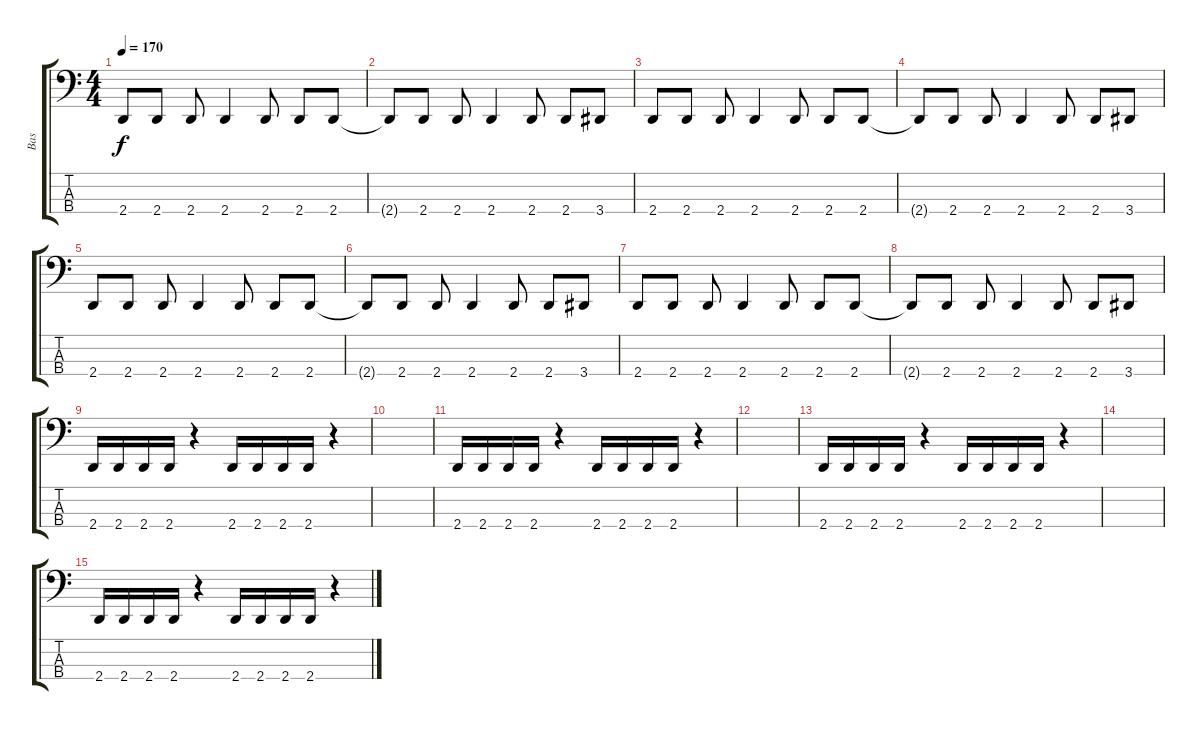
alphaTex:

\track ("Bas" "Bas") {instrument electricbassfinger}
\staff {score tabs}
\tuning (Eb2 Bb1 F1 C1) {hide}
\ts (4 4)
\tempo 170
\clef f4
\ks c
2.4.8{dy f} 2.4.8 2.4.8 2.4.4 2.4.8 2.4.8 2.4.8 |
2.4{t}.8 2.4.8 2.4.8 2.4.4 2.4.8 2.4.8 3.4.8 |
2.4.8 2.4.8 2.4.8 2.4.4 2.4.8 2.4.8 2.4.8 |
2.4{t}.8 2.4.8 2.4.8 2.4.4 2.4.8 2.4.8 3.4.8 |
2.4.8 2.4.8 2.4.8 2.4.4 2.4.8 2.4.8 2.4.8 |
2.4{t}.8 2.4.8 2.4.8 2.4.4 2.4.8 2.4.8 3.4.8 |
2.4.8 2.4.8 2.4.8 2.4.4 2.4.8 2.4.8 2.4.8 |
2.4{t}.8 2.4.8 2.4.8 2.4.4 2.4.8 2.4.8 3.4.8 |
2.4.16{volume 10} 2.4.16 2.4.16 2.4.16 r.4 2.4.16 2.4.16 2.4.16 2.4.16 r.4 |
|
2.4.16 2.4.16 2.4.16 2.4.16 r.4 2.4.16 2.4.16 2.4.16 2.4.16 r.4 |
|
2.4.16{volume 10} 2.4.16 2.4.16 2.4.16 r.4 2.4.16 2.4.16 2.4.16 2.4.16 r.4 |
|
2.4.16 2.4.16 2.4.16 2.4.16 r.4 2.4.16 2.4.16 2.4.16 2.4.16 r.4
